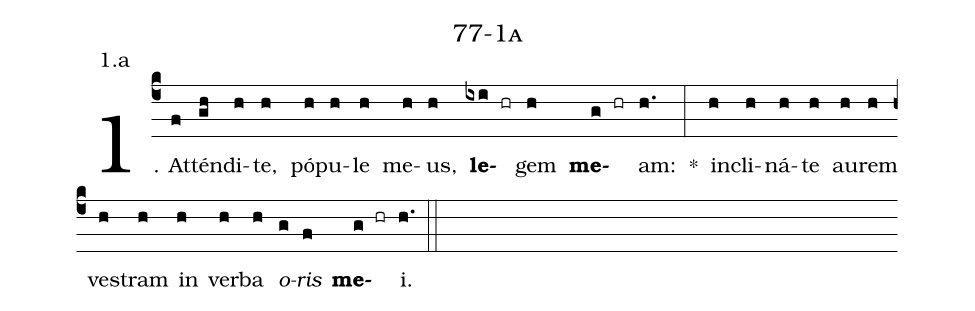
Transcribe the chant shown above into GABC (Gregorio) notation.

name: 77-1a;
annotation: 1.a;
%%
(c4)1. At(f)tén(gh)di(h)te,(h) pó(h)pu(h)le(h) me(h)us,(h) <b>le</b>(ixi hr)gem(h) <b>me</b>(g hr)am:(h.) *(:) in(h)cli(h)ná(h)te(h) au(h)rem(h) ves(h)tram(h) in(h) ver(h)ba(h) <i>o</i>(g)<i>ris</i>(f) <b>me</b>(g hr)i.(h.) (::)
